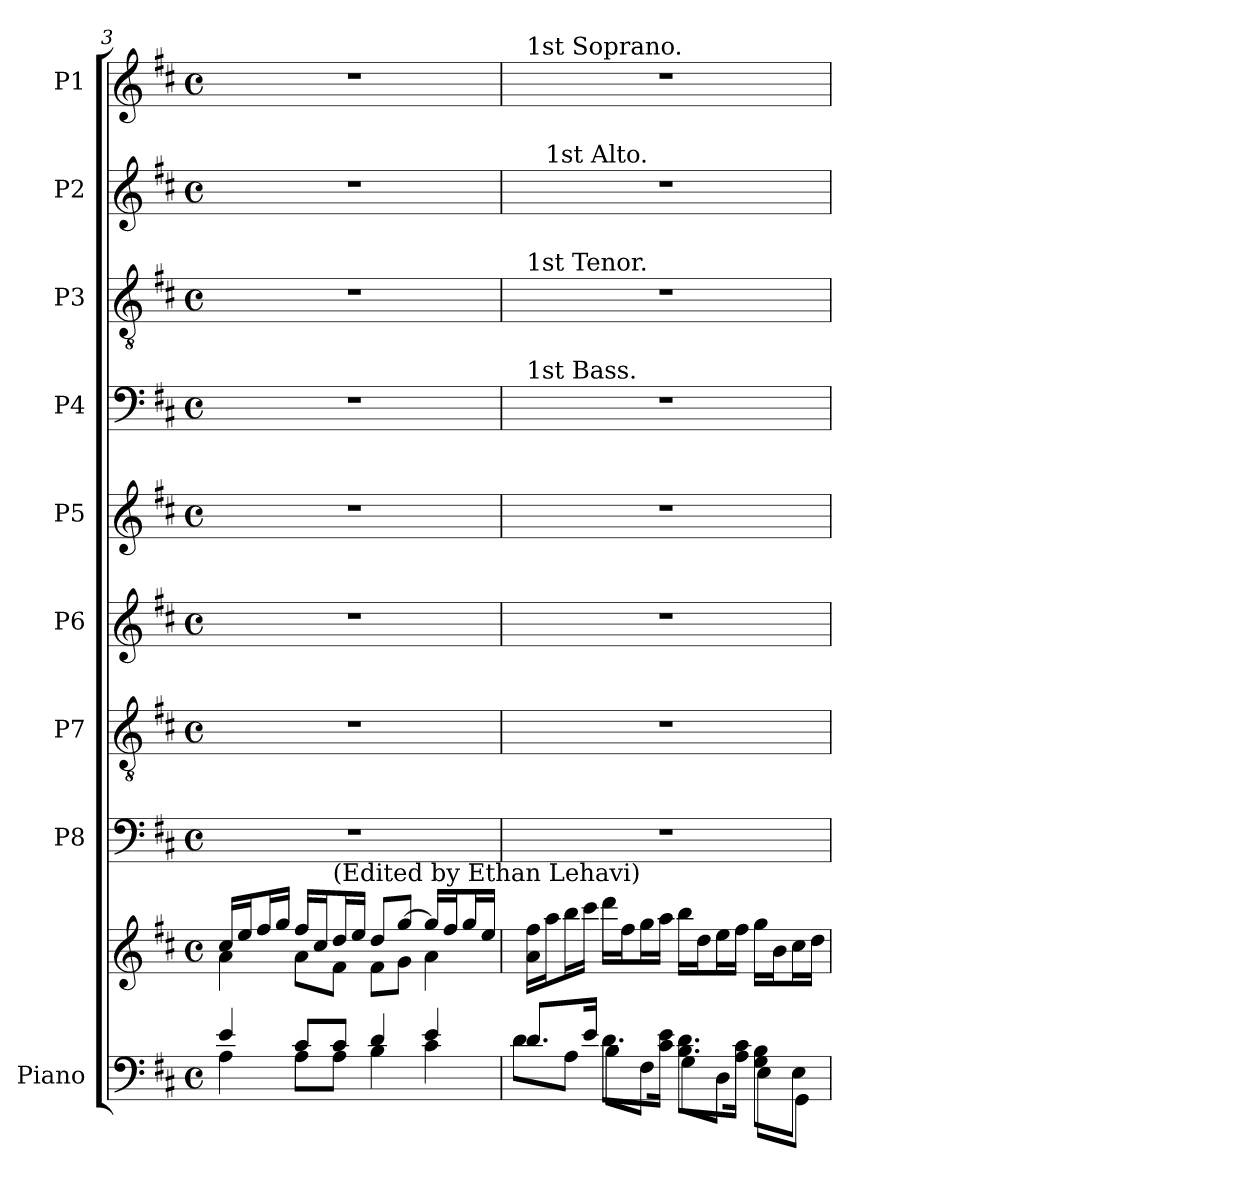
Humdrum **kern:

**kern	**kern	**kern	**kern	**kern	**kern	**kern	**kern	**kern	**kern
*part9	*part9	*part8	*part7	*part6	*part5	*part4	*part3	*part2	*part1
*staff10	*staff9	*staff8	*staff7	*staff6	*staff5	*staff4	*staff3	*staff2	*staff1
*I"Piano	*	*I"P8	*I"P7	*I"P6	*I"P5	*I"P4	*I"P3	*I"P2	*I"P1
*clefF4	*clefG2	*clefF4	*clefGv2	*clefG2	*clefG2	*clefF4	*clefGv2	*clefG2	*clefG2
*	*	*	*ITrd7c12	*	*	*	*ITrd7c12	*	*
*k[f#c#]	*k[f#c#]	*k[f#c#]	*k[f#c#]	*k[f#c#]	*k[f#c#]	*k[f#c#]	*k[f#c#]	*k[f#c#]	*k[f#c#]
*D:	*D:	*D:	*D:	*D:	*D:	*D:	*D:	*D:	*D:
*M4/4	*M4/4	*M4/4	*M4/4	*M4/4	*M4/4	*M4/4	*M4/4	*M4/4	*M4/4
*met(c)	*met(c)	*met(c)	*met(c)	*met(c)	*met(c)	*met(c)	*met(c)	*met(c)	*met(c)
=3	=3	=3	=3	=3	=3	=3	=3	=3	=3
*^	*^	*	*	*	*	*	*	*	*
4ei/	4Ai\	16cc#i/LL	4ai\	1r	1r	1r	1r	1r	1r	1r	1r
.	.	16eei/J	.	.	.	.	.	.	.	.	.
.	.	16ff#i/L	.	.	.	.	.	.	.	.	.
.	.	16ggi/JJ	.	.	.	.	.	.	.	.	.
8c#i/L	8Ai\L	16ff#i/LL	8ai\L	.	.	.	.	.	.	.	.
.	.	16cc#i/J	.	.	.	.	.	.	.	.	.
!	!	!LO:TX:a:t=(Edited by Ethan Lehavi)	!	!	!	!	!	!	!	!	!
8c#i/J	8Ai\J	16ddi/L	8f#i\J	.	.	.	.	.	.	.	.
.	.	16eei/JJ	.	.	.	.	.	.	.	.	.
4di/	4Bi\	8ddi/L	8f#i\L	.	.	.	.	.	.	.	.
.	.	[8ggi/J	8gi\J	.	.	.	.	.	.	.	.
4ei/	4c#i\	16ggi/LL]	4ai\	.	.	.	.	.	.	.	.
.	.	16ff#i/J	.	.	.	.	.	.	.	.	.
.	.	16ggi/L	.	.	.	.	.	.	.	.	.
.	.	16eei/JJ	.	.	.	.	.	.	.	.	.
*	*	*v	*v	*	*	*	*	*	*	*	*
!!LO:LB:g=z
=4	=4	=4	=4	=4	=4	=4	=4	=4	=4	=4
!	!	!	!	!	!	!	!	!	!	!LO:TX:a:t=1st Soprano.
!	!	!	!	!	!	!	!	!LO:TX:a:t=1st Tenor.	!	!
!	!	!	!	!	!	!	!LO:TX:a:t=1st Bass.	!	!	!
*	*	*	*	*	*	*	*	*	*^	*
8.di/L	8di\L	16ai\ 16ff#i\LL	1r	1r	1r	1r	1r	1r	1r	16ryy	1r
!	!	!	!	!	!	!	!	!	!	!LO:TX:a:t=1st Alto.	!
.	.	16aai\J	.	.	.	.	.	.	.	2...ryy	.
.	8Ai\J	16bbi\L	.	.	.	.	.	.	.	.	.
16ei/Jk	.	16ccc#i\JJ	.	.	.	.	.	.	.	.	.
8.di\L	8Bi\L	16dddi\LL	.	.	.	.	.	.	.	.	.
.	.	16ff#i\J	.	.	.	.	.	.	.	.	.
.	8F#i\J	16ggi\L	.	.	.	.	.	.	.	.	.
16c#i\ 16ei\Jk	.	16aai\JJ	.	.	.	.	.	.	.	.	.
8.Bi\ 8.di\L	8Gi\L	16bbi\LL	.	.	.	.	.	.	.	.	.
.	.	16ddi\J	.	.	.	.	.	.	.	.	.
.	8Di\J	16eei\L	.	.	.	.	.	.	.	.	.
16Ai\ 16c#i\Jk	.	16ff#i\JJ	.	.	.	.	.	.	.	.	.
8Gi\ 8Bi\L	8Ei\L	16ggi\LL	.	.	.	.	.	.	.	.	.
.	.	16bi\J	.	.	.	.	.	.	.	.	.
8Ei\J	8GGi\J	16cc#i\L	.	.	.	.	.	.	.	.	.
.	.	16ddi\JJ	.	.	.	.	.	.	.	.	.
*v	*v	*	*	*	*	*	*	*	*v	*v	*
=	=	=	=	=	=	=	=	=	=
*-	*-	*-	*-	*-	*-	*-	*-	*-	*-
